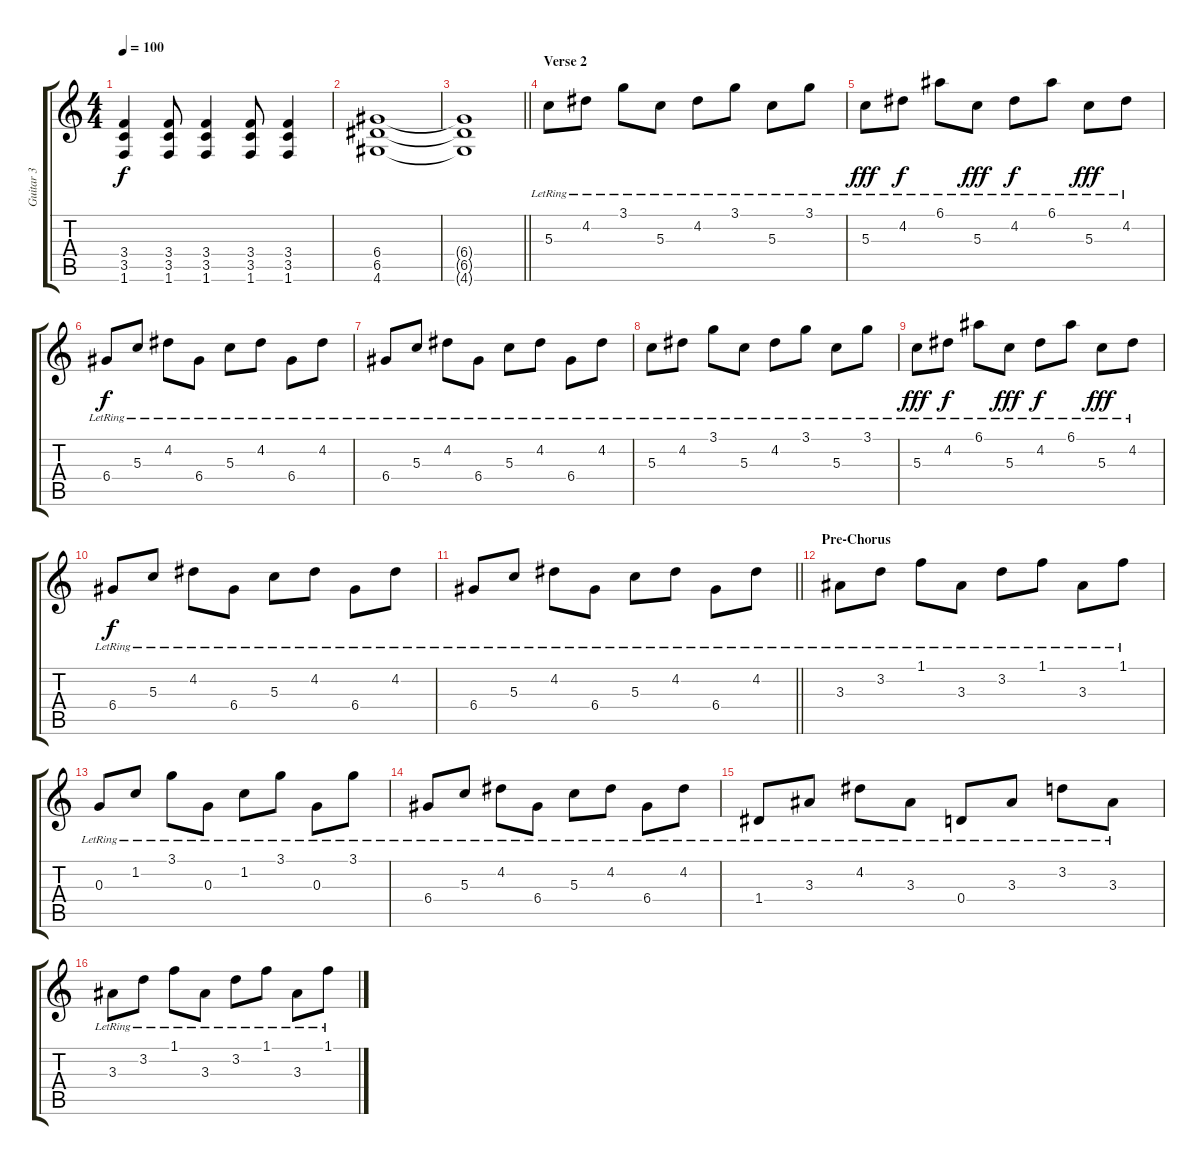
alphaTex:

\track ("Guitar 3" "Guitar 3") {instrument electricguitarclean}
\staff {score tabs}
\tuning (E4 B3 G3 D3 A2 E2) {hide}
\ts (4 4)
\tempo 100
\clef g2
\ks c
(3.4 3.5 1.6).4{dy f} (3.4 3.5 1.6).8 (3.4 3.5 1.6).4 (3.4 3.5 1.6).8 (3.4 3.5 1.6).4 |
(6.4 6.5 4.6).1 |
\barLineRight lightlight
(6.4{t} 6.5{t} 4.6{t}).1 |
\section ("" "Verse 2")
5.3{lr}.8{instrument electricguitarclean} 4.2{lr}.8 3.1{lr}.8 5.3{lr}.8 4.2{lr}.8 3.1{lr}.8 5.3{lr}.8 3.1{lr}.8 |
5.3{lr}.8{dy fff} 4.2{lr}.8{dy f} 6.1{lr}.8 5.3{lr}.8{dy fff} 4.2{lr}.8{dy f} 6.1{lr}.8 5.3{lr}.8{dy fff} 4.2{lr}.8 |
6.4{lr}.8{dy f} 5.3{lr}.8 4.2{lr}.8 6.4{lr}.8 5.3{lr}.8 4.2{lr}.8 6.4{lr}.8 4.2{lr}.8 |
6.4{lr}.8 5.3{lr}.8 4.2{lr}.8 6.4{lr}.8 5.3{lr}.8 4.2{lr}.8 6.4{lr}.8 4.2{lr}.8 |
5.3{lr}.8 4.2{lr}.8 3.1{lr}.8 5.3{lr}.8 4.2{lr}.8 3.1{lr}.8 5.3{lr}.8 3.1{lr}.8 |
5.3{lr}.8{dy fff} 4.2{lr}.8{dy f} 6.1{lr}.8 5.3{lr}.8{dy fff} 4.2{lr}.8{dy f} 6.1{lr}.8 5.3{lr}.8{dy fff} 4.2{lr}.8 |
6.4{lr}.8{dy f} 5.3{lr}.8 4.2{lr}.8 6.4{lr}.8 5.3{lr}.8 4.2{lr}.8 6.4{lr}.8 4.2{lr}.8 |
\barLineRight lightlight
6.4{lr}.8 5.3{lr}.8 4.2{lr}.8 6.4{lr}.8 5.3{lr}.8 4.2{lr}.8 6.4{lr}.8 4.2{lr}.8 |
\section ("" "Pre-Chorus")
3.3{lr}.8 3.2{lr}.8 1.1{lr}.8 3.3{lr}.8 3.2{lr}.8 1.1{lr}.8 3.3{lr}.8 1.1{lr}.8 |
0.3{lr}.8 1.2{lr}.8 3.1{lr}.8 0.3{lr}.8 1.2{lr}.8 3.1{lr}.8 0.3{lr}.8 3.1{lr}.8 |
6.4{lr}.8 5.3{lr}.8 4.2{lr}.8 6.4{lr}.8 5.3{lr}.8 4.2{lr}.8 6.4{lr}.8 4.2{lr}.8 |
1.4{lr}.8 3.3{lr}.8 4.2{lr}.8 3.3{lr}.8 0.4{lr}.8 3.3{lr}.8 3.2{lr}.8 3.3{lr}.8 |
3.3{lr}.8 3.2{lr}.8 1.1{lr}.8 3.3{lr}.8 3.2{lr}.8 1.1{lr}.8 3.3{lr}.8 1.1{lr}.8
